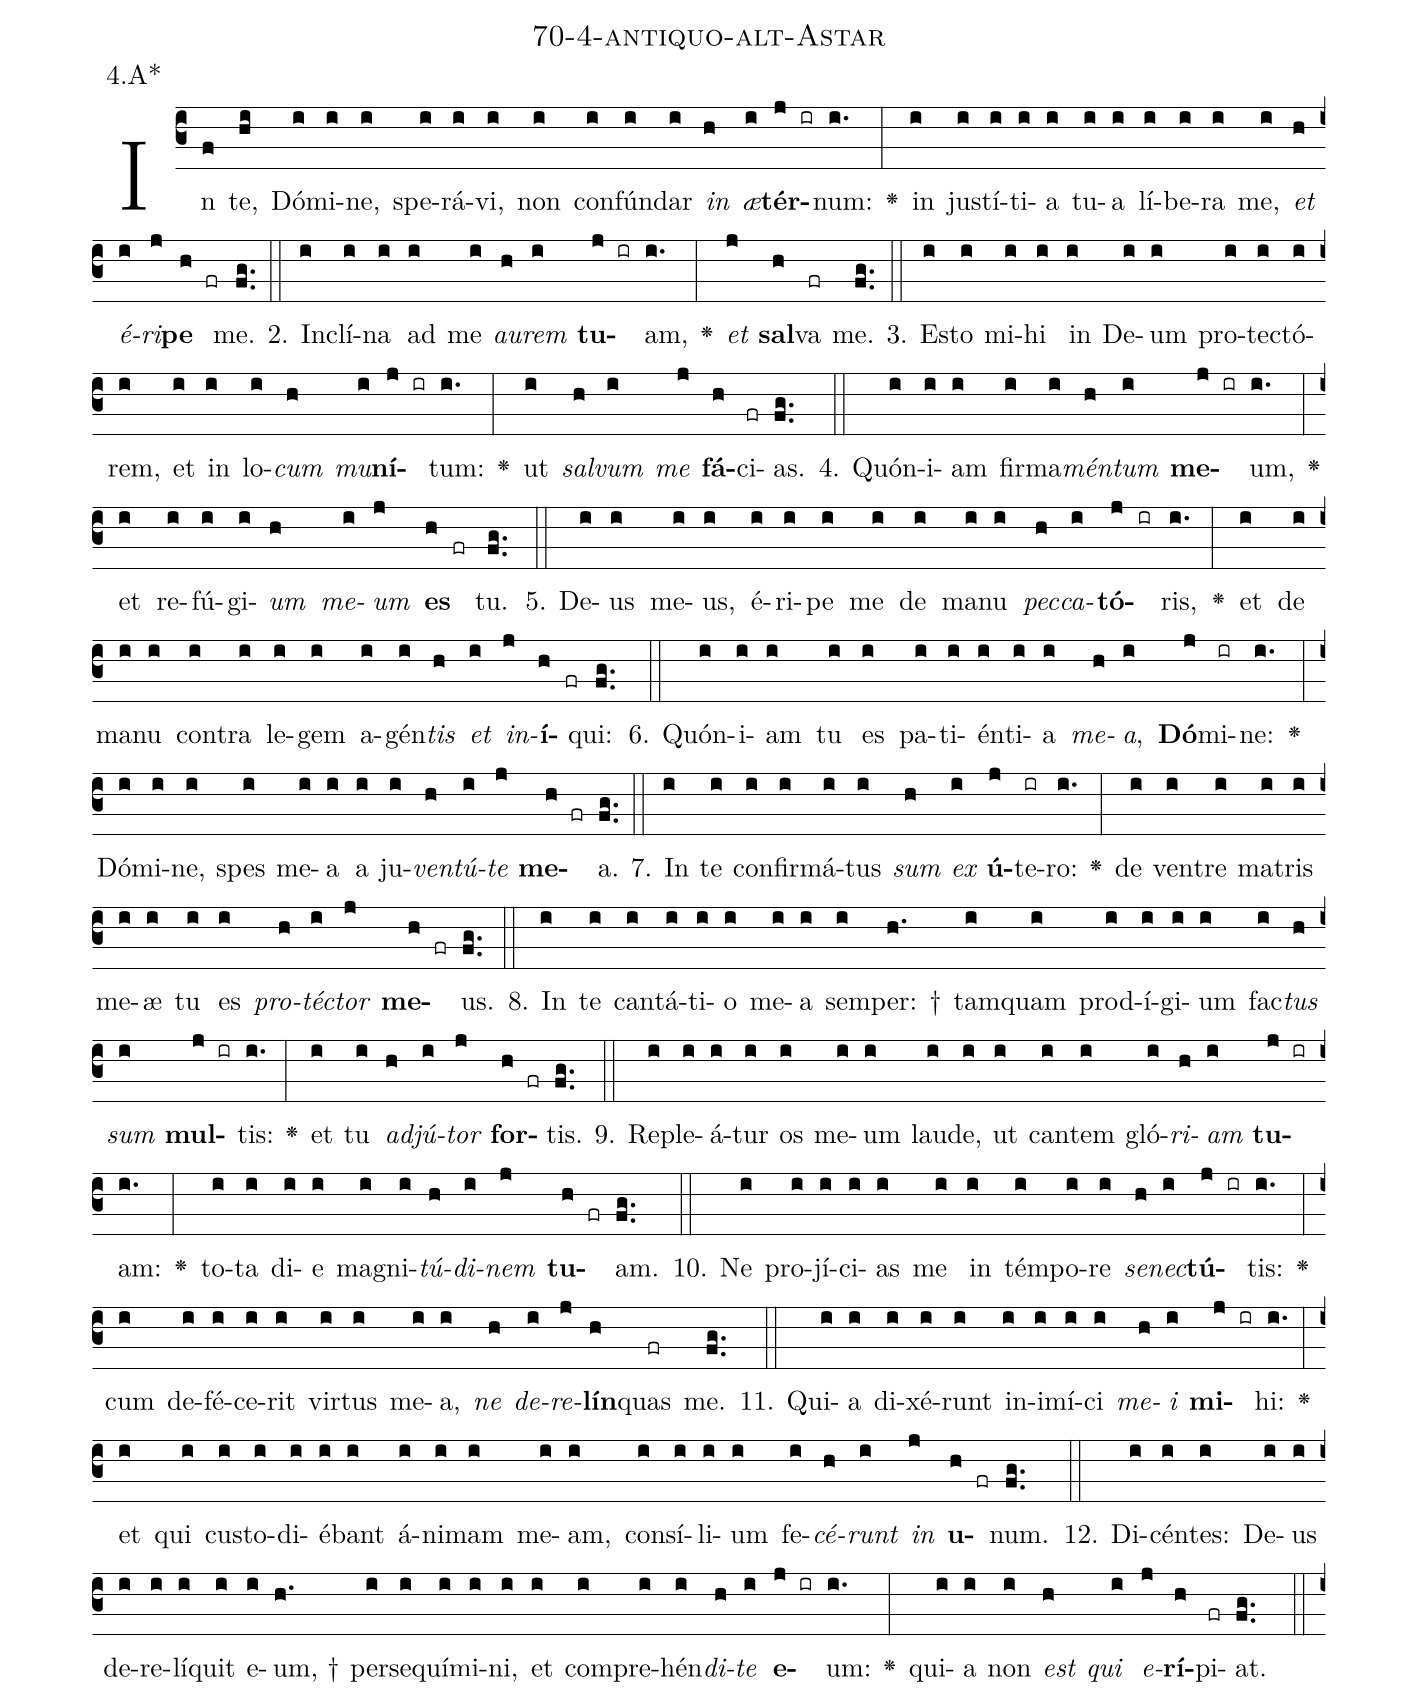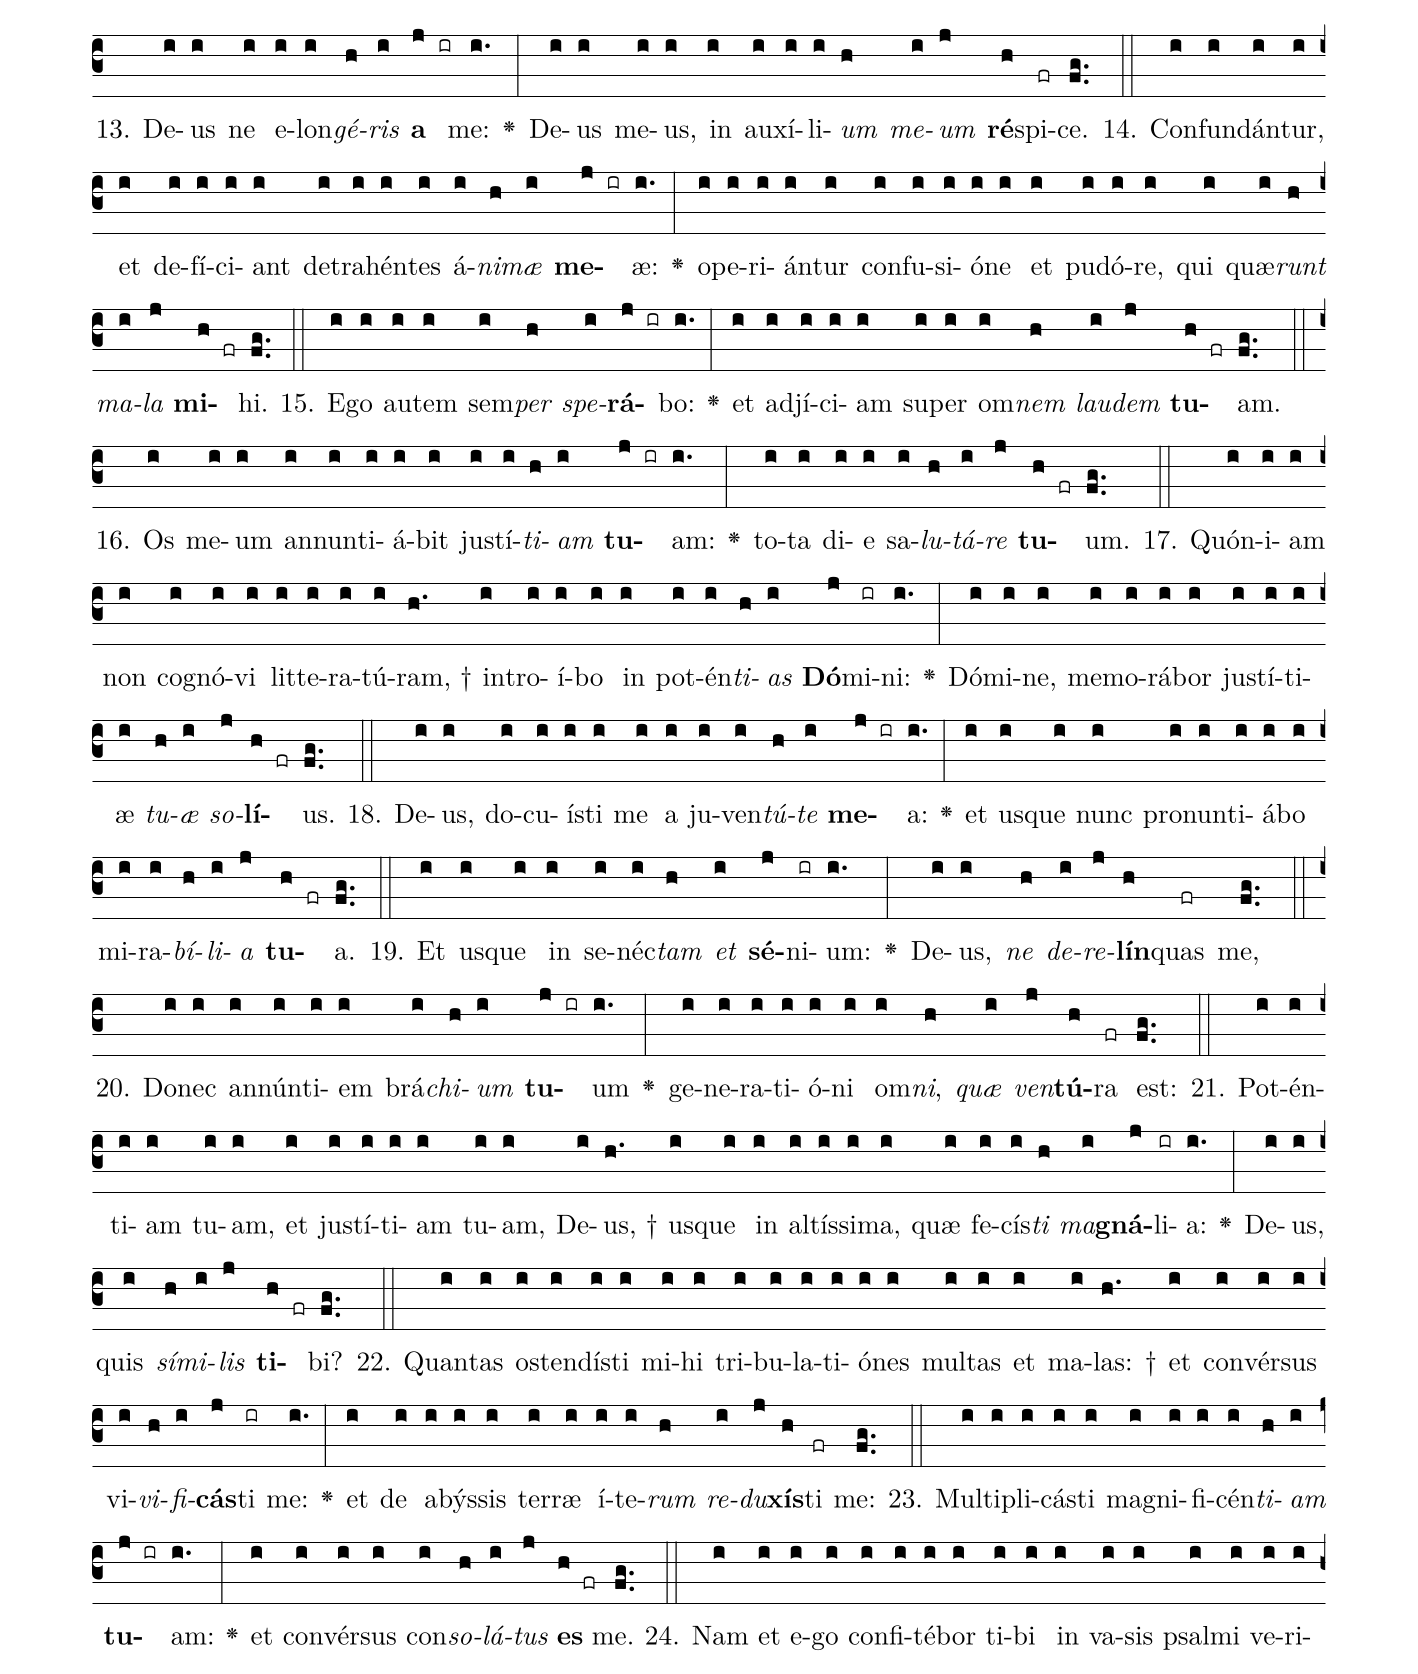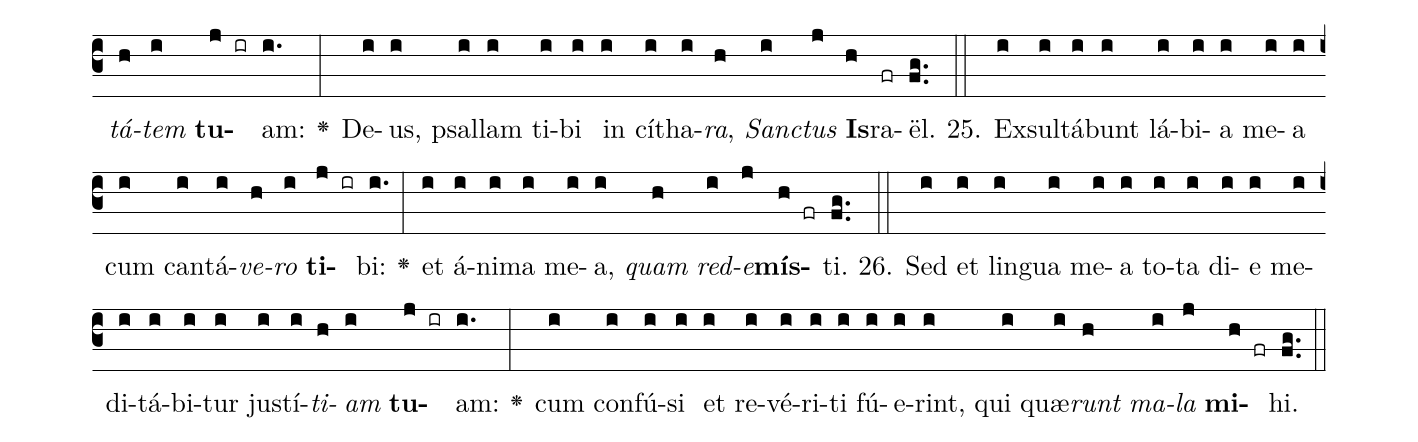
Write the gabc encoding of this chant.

name: 70-4-antiquo-alt-Astar;
annotation: 4.A*;
%%
(c3)In(f) te,(hi) Dó(i)mi(i)ne,(i) spe(i)rá(i)vi,(i) non(i) con(i)fún(i)dar(i) <i>in</i>(h) <i>æ</i>(i)<b>tér</b>(j ir)num:(i.) <v>\greheightstar</v>(:) in(i) jus(i)tí(i)ti(i)a(i) tu(i)a(i) lí(i)be(i)ra(i) me,(i) <i>et</i>(h) <i>é</i>(i)<i>ri</i>(j)<b>pe</b>(h fr) me.(fg..) (::)
2. In(i)clí(i)na(i) ad(i) me(i) <i>au</i>(h)<i>rem</i>(i) <b>tu</b>(j ir)am,(i.) <v>\greheightstar</v>(:) <i>et</i>(j) <b>sal</b>(h)va(fr) me.(fg..) (::)
3. Es(i)to(i) mi(i)hi(i) in(i) De(i)um(i) pro(i)tec(i)tó(i)rem,(i) et(i) in(i) lo(i)<i>cum</i>(h) <i>mu</i>(i)<b>ní</b>(j ir)tum:(i.) <v>\greheightstar</v>(:) ut(i) <i>sal</i>(h)<i>vum</i>(i) <i>me</i>(j) <b>fá</b>(h)ci(fr)as.(fg..) (::)
4. Quón(i)i(i)am(i) fir(i)ma(i)<i>mén</i>(h)<i>tum</i>(i) <b>me</b>(j ir)um,(i.) <v>\greheightstar</v>(:) et(i) re(i)fú(i)gi(i)<i>um</i>(h) <i>me</i>(i)<i>um</i>(j) <b>es</b>(h fr) tu.(fg..) (::)
5. De(i)us(i) me(i)us,(i) é(i)ri(i)pe(i) me(i) de(i) ma(i)nu(i) <i>pec</i>(h)<i>ca</i>(i)<b>tó</b>(j ir)ris,(i.) <v>\greheightstar</v>(:) et(i) de(i) ma(i)nu(i) con(i)tra(i) le(i)gem(i) a(i)gén(i)<i>tis</i>(h) <i>et</i>(i) <i>in</i>(j)<b>í</b>(h fr)qui:(fg..) (::)
6. Quón(i)i(i)am(i) tu(i) es(i) pa(i)ti(i)én(i)ti(i)a(i) <i>me</i>(h)<i>a</i>,(i) <b>Dó</b>(j)mi(ir)ne:(i.) <v>\greheightstar</v>(:) Dó(i)mi(i)ne,(i) spes(i) me(i)a(i) a(i) ju(i)<i>ven</i>(h)<i>tú</i>(i)<i>te</i>(j) <b>me</b>(h fr)a.(fg..) (::)
7. In(i) te(i) con(i)fir(i)má(i)tus(i) <i>sum</i>(h) <i>ex</i>(i) <b>ú</b>(j)te(ir)ro:(i.) <v>\greheightstar</v>(:) de(i) ven(i)tre(i) ma(i)tris(i) me(i)æ(i) tu(i) es(i) <i>pro</i>(h)<i>téc</i>(i)<i>tor</i>(j) <b>me</b>(h fr)us.(fg..) (::)
8. In(i) te(i) can(i)tá(i)ti(i)o(i) me(i)a(i) sem(i)per: †(h.) tam(i)quam(i) prod(i)í(i)gi(i)um(i) fac(i)<i>tus</i>(h) <i>sum</i>(i) <b>mul</b>(j ir)tis:(i.) <v>\greheightstar</v>(:) et(i) tu(i) <i>ad</i>(h)<i>jú</i>(i)<i>tor</i>(j) <b>for</b>(h fr)tis.(fg..) (::)
9. Re(i)ple(i)á(i)tur(i) os(i) me(i)um(i) lau(i)de,(i) ut(i) can(i)tem(i) gló(i)<i>ri</i>(h)<i>am</i>(i) <b>tu</b>(j ir)am:(i.) <v>\greheightstar</v>(:) to(i)ta(i) di(i)e(i) ma(i)gni(i)<i>tú</i>(h)<i>di</i>(i)<i>nem</i>(j) <b>tu</b>(h fr)am.(fg..) (::)
10. Ne(i) pro(i)jí(i)ci(i)as(i) me(i) in(i) tém(i)po(i)re(i) <i>se</i>(h)<i>nec</i>(i)<b>tú</b>(j ir)tis:(i.) <v>\greheightstar</v>(:) cum(i) de(i)fé(i)ce(i)rit(i) vir(i)tus(i) me(i)a,(i) <i>ne</i>(h) <i>de</i>(i)<i>re</i>(j)<b>lín</b>(h)quas(fr) me.(fg..) (::)
11. Qui(i)a(i) di(i)xé(i)runt(i) in(i)i(i)mí(i)ci(i) <i>me</i>(h)<i>i</i>(i) <b>mi</b>(j ir)hi:(i.) <v>\greheightstar</v>(:) et(i) qui(i) cus(i)to(i)di(i)é(i)bant(i) á(i)ni(i)mam(i) me(i)am,(i) con(i)sí(i)li(i)um(i) fe(i)<i>cé</i>(h)<i>runt</i>(i) <i>in</i>(j) <b>u</b>(h fr)num.(fg..) (::)
12. Di(i)cén(i)tes:(i) De(i)us(i) de(i)re(i)lí(i)quit(i) e(i)um, †(h.) per(i)se(i)quí(i)mi(i)ni,(i) et(i) com(i)pre(i)hén(i)<i>di</i>(h)<i>te</i>(i) <b>e</b>(j ir)um:(i.) <v>\greheightstar</v>(:) qui(i)a(i) non(i) <i>est</i>(h) <i>qui</i>(i) <i>e</i>(j)<b>rí</b>(h)pi(fr)at.(fg..) (::)
13. De(i)us(i) ne(i) e(i)lon(i)<i>gé</i>(h)<i>ris</i>(i) <b>a</b>(j ir) me:(i.) <v>\greheightstar</v>(:) De(i)us(i) me(i)us,(i) in(i) au(i)xí(i)li(i)<i>um</i>(h) <i>me</i>(i)<i>um</i>(j) <b>ré</b>(h)spi(fr)ce.(fg..) (::)
14. Con(i)fun(i)dán(i)tur,(i) et(i) de(i)fí(i)ci(i)ant(i) de(i)tra(i)hén(i)tes(i) á(i)<i>ni</i>(h)<i>mæ</i>(i) <b>me</b>(j ir)æ:(i.) <v>\greheightstar</v>(:) o(i)pe(i)ri(i)án(i)tur(i) con(i)fu(i)si(i)ó(i)ne(i) et(i) pu(i)dó(i)re,(i) qui(i) quæ(i)<i>runt</i>(h) <i>ma</i>(i)<i>la</i>(j) <b>mi</b>(h fr)hi.(fg..) (::)
15. E(i)go(i) au(i)tem(i) sem(i)<i>per</i>(h) <i>spe</i>(i)<b>rá</b>(j ir)bo:(i.) <v>\greheightstar</v>(:) et(i) ad(i)jí(i)ci(i)am(i) su(i)per(i) om(i)<i>nem</i>(h) <i>lau</i>(i)<i>dem</i>(j) <b>tu</b>(h fr)am.(fg..) (::)
16. Os(i) me(i)um(i) an(i)nun(i)ti(i)á(i)bit(i) jus(i)tí(i)<i>ti</i>(h)<i>am</i>(i) <b>tu</b>(j ir)am:(i.) <v>\greheightstar</v>(:) to(i)ta(i) di(i)e(i) sa(i)<i>lu</i>(h)<i>tá</i>(i)<i>re</i>(j) <b>tu</b>(h fr)um.(fg..) (::)
17. Quón(i)i(i)am(i) non(i) co(i)gnó(i)vi(i) lit(i)te(i)ra(i)tú(i)ram, †(h.) in(i)tro(i)í(i)bo(i) in(i) pot(i)én(i)<i>ti</i>(h)<i>as</i>(i) <b>Dó</b>(j)mi(ir)ni:(i.) <v>\greheightstar</v>(:) Dó(i)mi(i)ne,(i) me(i)mo(i)rá(i)bor(i) jus(i)tí(i)ti(i)æ(i) <i>tu</i>(h)<i>æ</i>(i) <i>so</i>(j)<b>lí</b>(h fr)us.(fg..) (::)
18. De(i)us,(i) do(i)cu(i)ís(i)ti(i) me(i) a(i) ju(i)ven(i)<i>tú</i>(h)<i>te</i>(i) <b>me</b>(j ir)a:(i.) <v>\greheightstar</v>(:) et(i) us(i)que(i) nunc(i) pro(i)nun(i)ti(i)á(i)bo(i) mi(i)ra(i)<i>bí</i>(h)<i>li</i>(i)<i>a</i>(j) <b>tu</b>(h fr)a.(fg..) (::)
19. Et(i) us(i)que(i) in(i) se(i)néc(i)<i>tam</i>(h) <i>et</i>(i) <b>sé</b>(j)ni(ir)um:(i.) <v>\greheightstar</v>(:) De(i)us,(i) <i>ne</i>(h) <i>de</i>(i)<i>re</i>(j)<b>lín</b>(h)quas(fr) me,(fg..) (::)
20. Do(i)nec(i) an(i)nún(i)ti(i)em(i) brá(i)<i>chi</i>(h)<i>um</i>(i) <b>tu</b>(j ir)um(i.) <v>\greheightstar</v>(:) ge(i)ne(i)ra(i)ti(i)ó(i)ni(i) om(i)<i>ni</i>,(h) <i>quæ</i>(i) <i>ven</i>(j)<b>tú</b>(h)ra(fr) est:(fg..) (::)
21. Pot(i)én(i)ti(i)am(i) tu(i)am,(i) et(i) jus(i)tí(i)ti(i)am(i) tu(i)am,(i) De(i)us, †(h.) us(i)que(i) in(i) al(i)tís(i)si(i)ma,(i) quæ(i) fe(i)cís(i)<i>ti</i>(h) <i>ma</i>(i)<b>gná</b>(j)li(ir)a:(i.) <v>\greheightstar</v>(:) De(i)us,(i) quis(i) <i>sí</i>(h)<i>mi</i>(i)<i>lis</i>(j) <b>ti</b>(h fr)bi?(fg..) (::)
22. Quan(i)tas(i) os(i)ten(i)dís(i)ti(i) mi(i)hi(i) tri(i)bu(i)la(i)ti(i)ó(i)nes(i) mul(i)tas(i) et(i) ma(i)las: †(h.) et(i) con(i)vér(i)sus(i) vi(i)<i>vi</i>(h)<i>fi</i>(i)<b>cás</b>(j)ti(ir) me:(i.) <v>\greheightstar</v>(:) et(i) de(i) a(i)býs(i)sis(i) ter(i)ræ(i) í(i)te(i)<i>rum</i>(h) <i>re</i>(i)<i>du</i>(j)<b>xís</b>(h)ti(fr) me:(fg..) (::)
23. Mul(i)ti(i)pli(i)cás(i)ti(i) ma(i)gni(i)fi(i)cén(i)<i>ti</i>(h)<i>am</i>(i) <b>tu</b>(j ir)am:(i.) <v>\greheightstar</v>(:) et(i) con(i)vér(i)sus(i) con(i)<i>so</i>(h)<i>lá</i>(i)<i>tus</i>(j) <b>es</b>(h fr) me.(fg..) (::)
24. Nam(i) et(i) e(i)go(i) con(i)fi(i)té(i)bor(i) ti(i)bi(i) in(i) va(i)sis(i) psal(i)mi(i) ve(i)ri(i)<i>tá</i>(h)<i>tem</i>(i) <b>tu</b>(j ir)am:(i.) <v>\greheightstar</v>(:) De(i)us,(i) psal(i)lam(i) ti(i)bi(i) in(i) cí(i)tha(i)<i>ra</i>,(h) <i>Sanc</i>(i)<i>tus</i>(j) <b>Is</b>(h)ra(fr)ël.(fg..) (::)
25. Ex(i)sul(i)tá(i)bunt(i) lá(i)bi(i)a(i) me(i)a(i) cum(i) can(i)tá(i)<i>ve</i>(h)<i>ro</i>(i) <b>ti</b>(j ir)bi:(i.) <v>\greheightstar</v>(:) et(i) á(i)ni(i)ma(i) me(i)a,(i) <i>quam</i>(h) <i>red</i>(i)<i>e</i>(j)<b>mís</b>(h fr)ti.(fg..) (::)
26. Sed(i) et(i) lin(i)gua(i) me(i)a(i) to(i)ta(i) di(i)e(i) me(i)di(i)tá(i)bi(i)tur(i) jus(i)tí(i)<i>ti</i>(h)<i>am</i>(i) <b>tu</b>(j ir)am:(i.) <v>\greheightstar</v>(:) cum(i) con(i)fú(i)si(i) et(i) re(i)vé(i)ri(i)ti(i) fú(i)e(i)rint,(i) qui(i) quæ(i)<i>runt</i>(h) <i>ma</i>(i)<i>la</i>(j) <b>mi</b>(h fr)hi.(fg..) (::)
